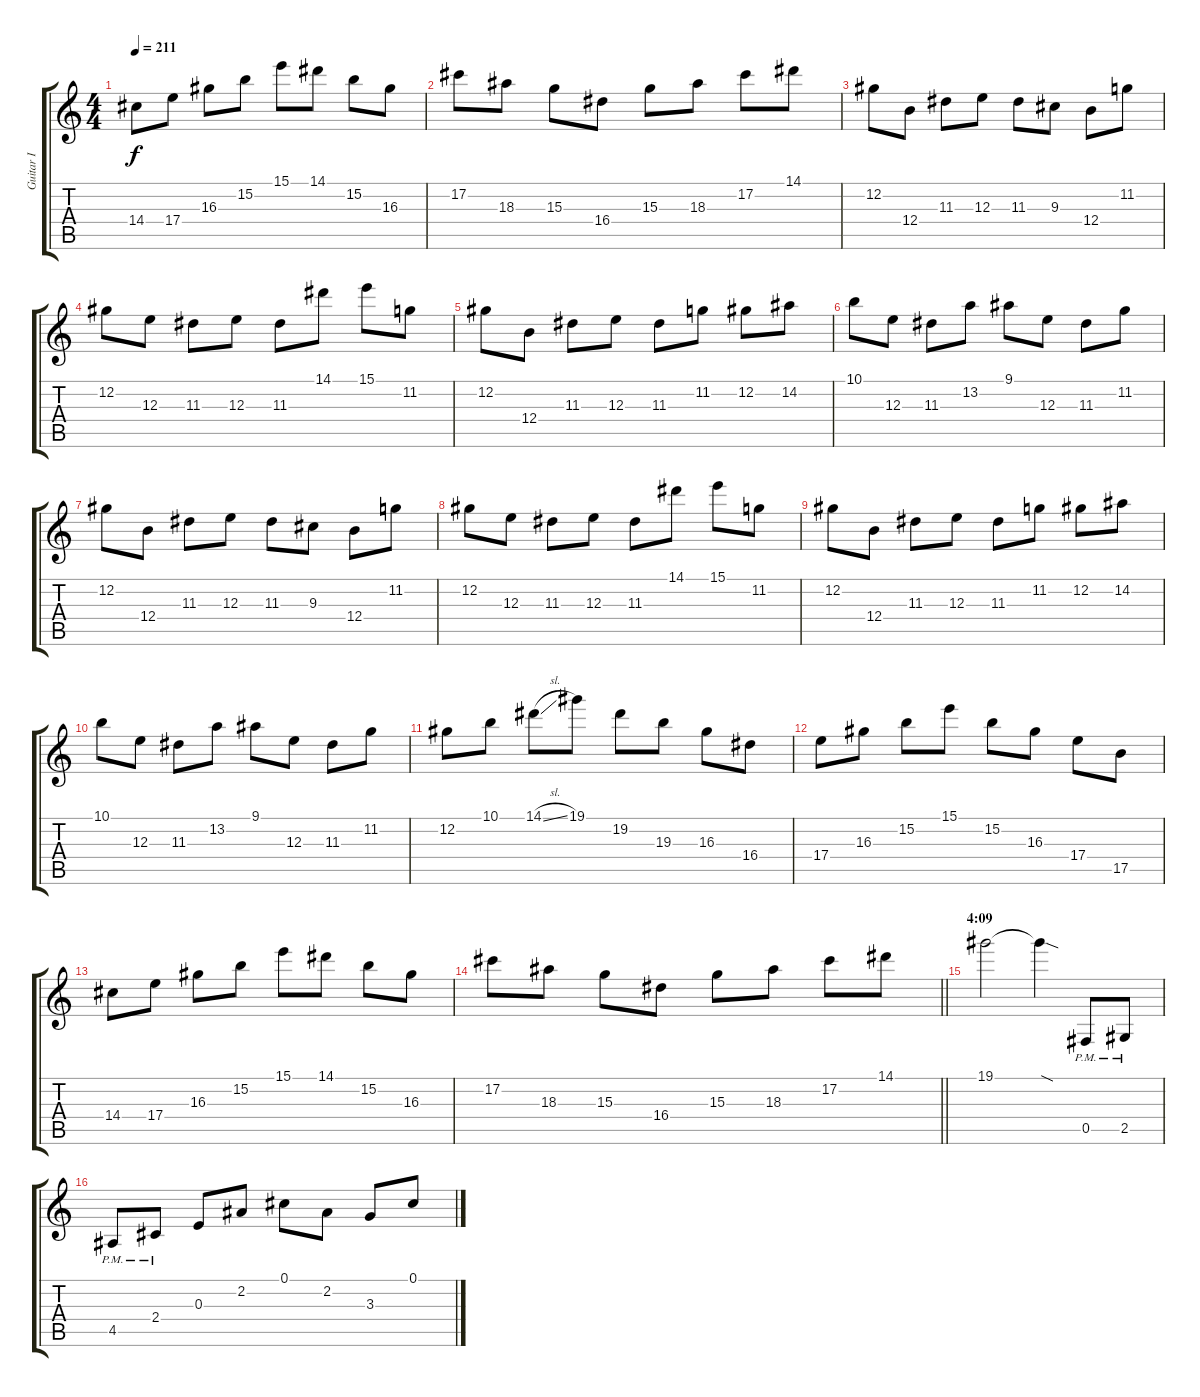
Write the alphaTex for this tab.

\track ("Guitar I" "Guitar I") {instrument distortionguitar}
\staff {score tabs}
\tuning (Db4 Ab3 E3 B2 Gb2 Db2) {hide}
\ts (4 4)
\tempo 211
\clef g2
\ks c
14.4.8{dy f} 17.4.8 16.3.8 15.2.8 15.1.8 14.1.8 15.2.8 16.3.8 |
17.2.8 18.3.8 15.3.8 16.4.8 15.3.8 18.3.8 17.2.8 14.1.8 |
12.2.8 12.4.8 11.3.8 12.3.8 11.3.8 9.3.8 12.4.8 11.2.8 |
12.2.8 12.3.8 11.3.8 12.3.8 11.3.8 14.1.8 15.1.8 11.2.8 |
12.2.8 12.4.8 11.3.8 12.3.8 11.3.8 11.2.8 12.2.8 14.2.8 |
10.1.8 12.3.8 11.3.8 13.2.8 9.1.8 12.3.8 11.3.8 11.2.8 |
12.2.8 12.4.8 11.3.8 12.3.8 11.3.8 9.3.8 12.4.8 11.2.8 |
12.2.8 12.3.8 11.3.8 12.3.8 11.3.8 14.1.8 15.1.8 11.2.8 |
12.2.8 12.4.8 11.3.8 12.3.8 11.3.8 11.2.8 12.2.8 14.2.8 |
10.1.8 12.3.8 11.3.8 13.2.8 9.1.8 12.3.8 11.3.8 11.2.8 |
12.2.8 10.1.8 14.1{sl}.8 19.1.8 19.2.8 19.3.8 16.3.8 16.4.8 |
17.4.8 16.3.8 15.2.8 15.1.8 15.2.8 16.3.8 17.4.8 17.5.8 |
14.4.8 17.4.8 16.3.8 15.2.8 15.1.8 14.1.8 15.2.8 16.3.8 |
\barLineRight lightlight
17.2.8 18.3.8 15.3.8 16.4.8 15.3.8 18.3.8 17.2.8 14.1.8 |
\section ("" "4:09")
19.1.2 19.1{sod t}.4 0.5{pm}.8 2.5{pm}.8 |
4.5{pm}.8 2.4{pm}.8 0.3.8 2.2.8 0.1.8 2.2.8 3.3.8 0.1.8
